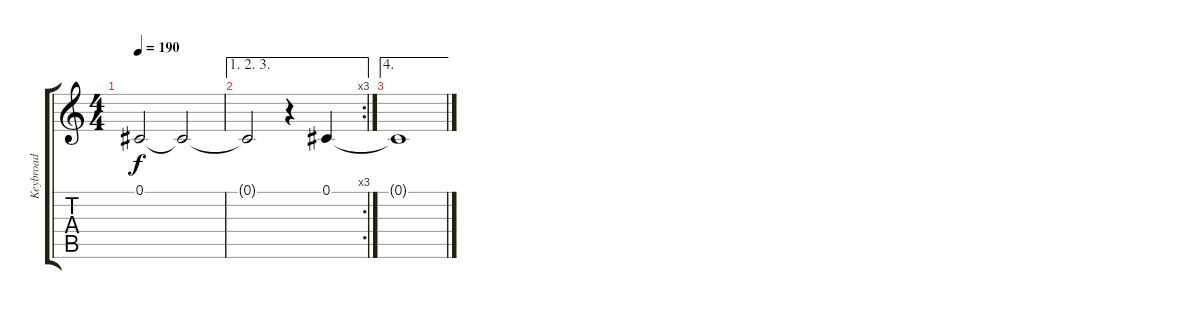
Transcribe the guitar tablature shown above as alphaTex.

\track ("Keybroad" "Keybroad") {instrument lead1square}
\staff {score tabs}
\tuning (Db4 Ab3 E3 B2 Gb2 Db2) {hide}
\ts (4 4)
\tempo 190
\clef g2
\ks c
0.1.2{dy f} 0.1{t}.2 |
\ae (1 2 3)
\rc 3
0.1{t}.2 r.4 0.1.4 |
\ae 4
0.1{t}.1
